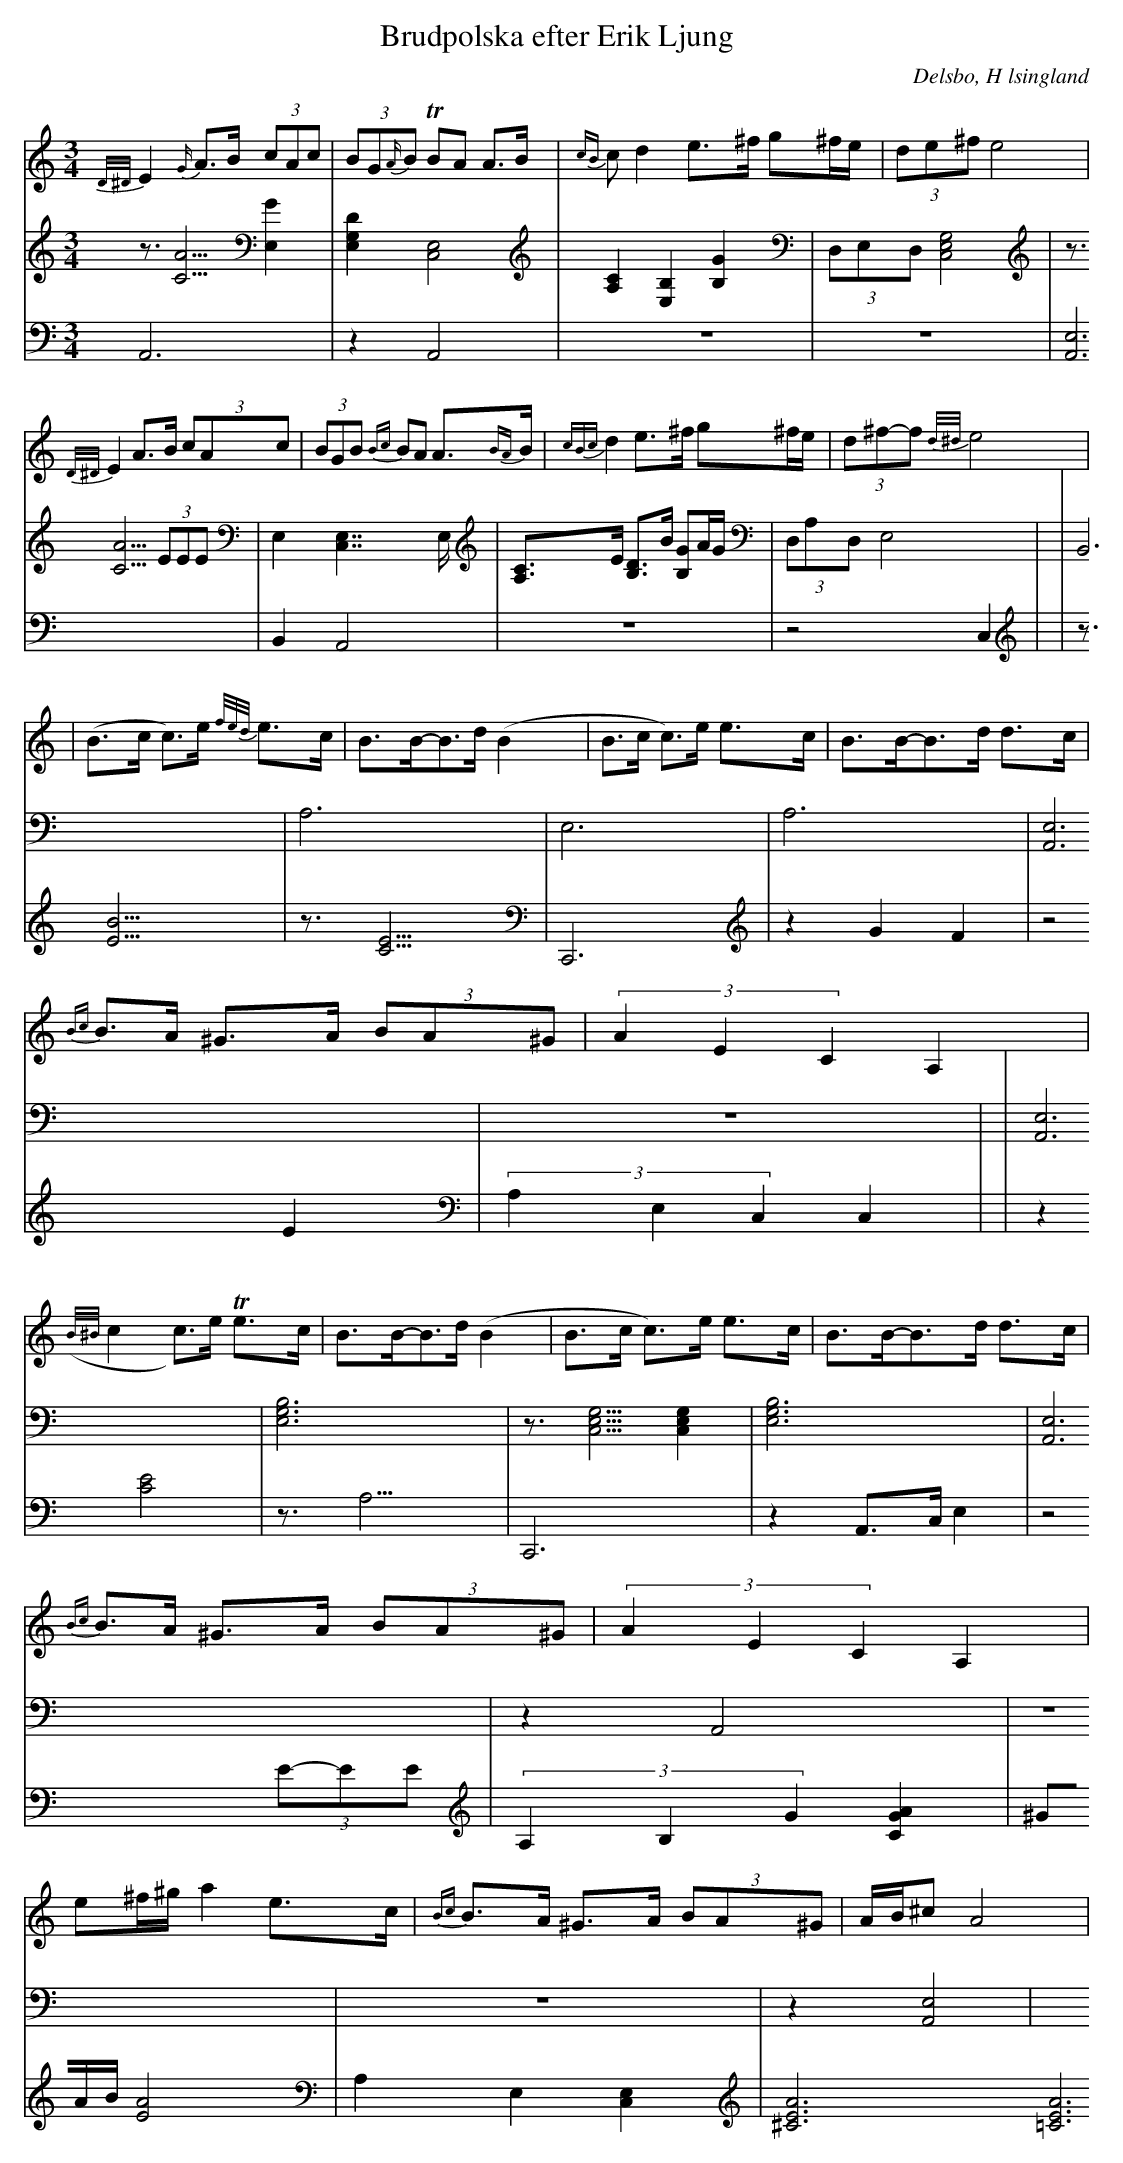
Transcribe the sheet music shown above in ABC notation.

X:1
T: Brudpolska efter Erik Ljung
Q: 105
O: Delsbo, H lsingland
M: 3/4
L: 1/8
K: Am
V:1
V:2
V:3 =Merge
V:1
{D/^D/}E2 {G/}A>B (3cAc| (3BG{A/}B TBA A>B|{cB}cd2 e>^f g^f/e/|(3de^f e4 |
{D/^D/}E2 A>B (3cAc| (3BGB {Bc}BA A>{BA}B|{cBc}d2 e>^f g^f/e/|(3d^f-f {d/^d/}e4 |
|(B>c c)>e {f/e/d/}e>c|B>B-B>d (B2|B>c c)>e e>c|B>B-B>d d>c|
{Bc}B>A ^G>A (3BA^G|(3A2E2C2 A,2|
({B/^B/}c2 c)>e Te>c|B>B-B>d (B2|B>c c)>e e>c|B>B-B>d d>c|
{Bc}B>A ^G>A (3BA^G|(3A2E2C2 A,2|
e^f/^g/ a2 e>c|{Bc}B>A ^G>A (3BA^G|A/B/^c A4|
V:2
z3/2[A5/2C5/2] [E,2G2]|[D2E,2G,2] [C,4E,4]|[A,2C2] [E,2B,2] [B,2G2]|(3D,E,D, [E,4G,4C,4]|
z3/2 [A5/2C5/2] (3EEE|E,2 [C,7/2E,7/2]E,/|[A,C]>E [B,D]>B [B,G]A/G/|(3D,A,D, [E,4]|
|[B,,6]|[A,6]|E,6|A,6|
[A,,6E,6]|z6|
|[A,,6E,6]|[E,6G,6B,6]|z3/2[E,5/2G,5/2C,5/2] [E,2G,2C,2]|[E,6G,6B,6]|
[A,,6E,6]|z2 A,,4|
z6|z6|z2 [A,,4E,4]|
V:3
A,,6|z2 A,,4|z6|z6|
[A,,6E,6]|B,,2 A,,4|z6|z4  C,2|
|z3/2[B9/2E9/2]|z3/2[C9/2E9/2]|C,,6|z2 G2 F2|
z4 E2|(3A,2E,2C,2 [C,2]|
|z2 [C4E4]|z3<A,3|C,,6|z2 A,,>C, E,2|
z4 (3E-EE|(3A,2B,2G2 [G2A2C2]|
^GA/B/ [A4E4]|A,2 E,2 [C,2E,2]|[A6^C6E6] [A6=C6E6]|
